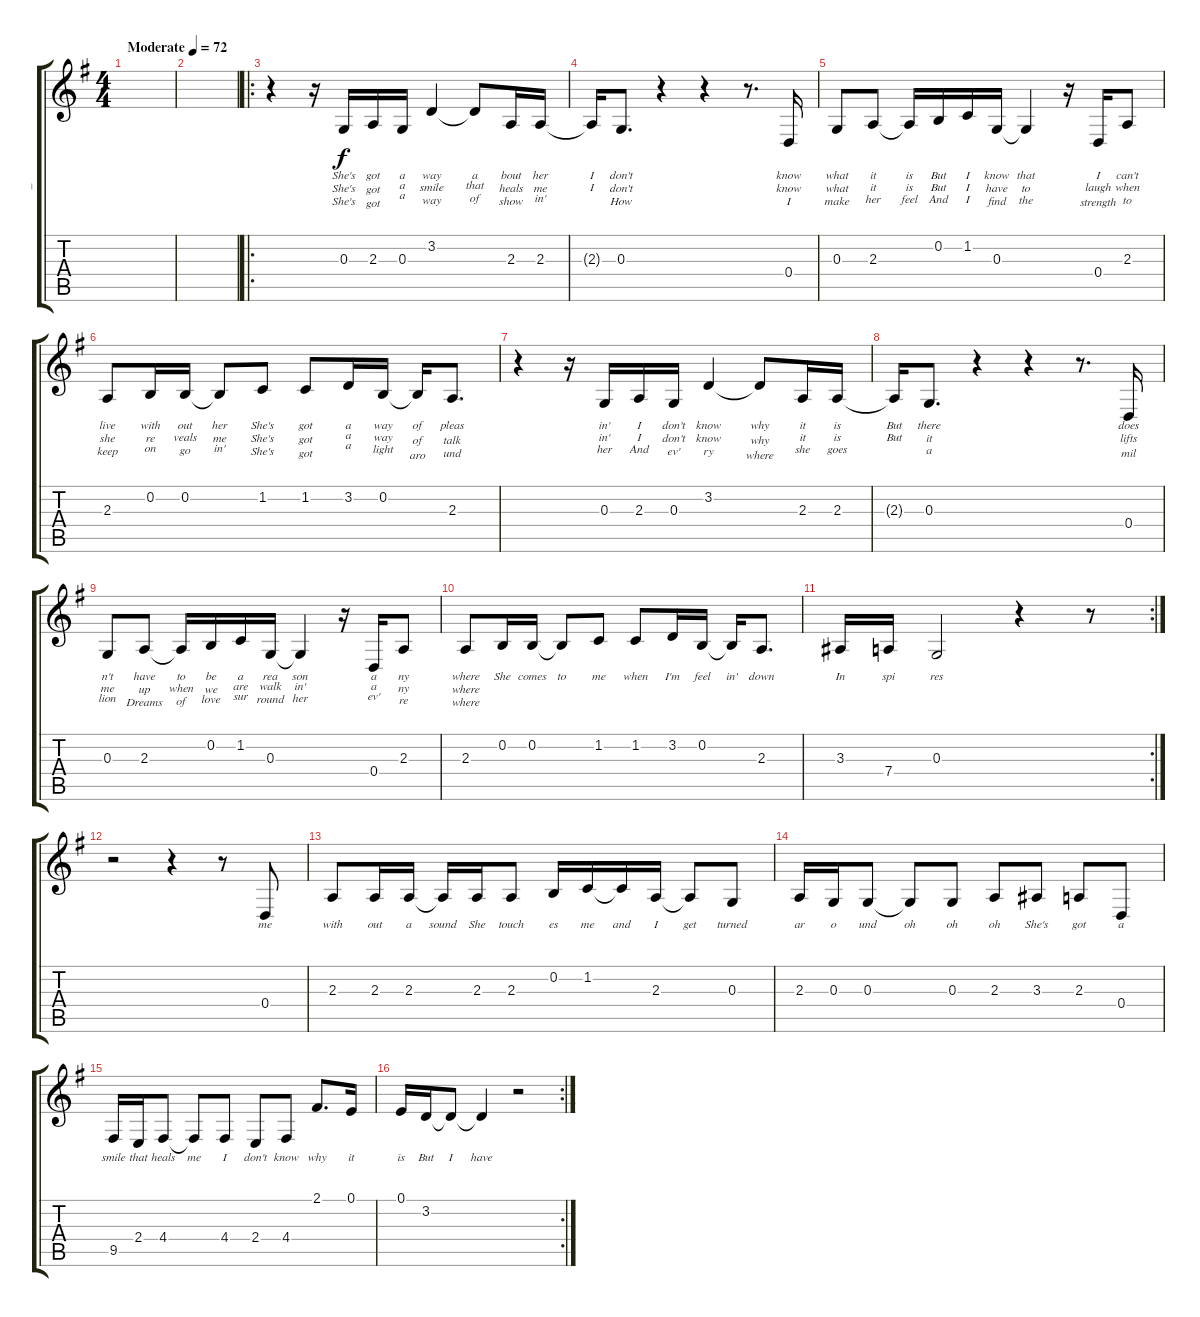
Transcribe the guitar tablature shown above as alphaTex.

\track ("_" "_") {instrument lead1square}
\staff {score tabs}
\tuning (E4 B3 G3 D3 A2 E2) {hide}
\ts (4 4)
\tempo (72 "Moderate")
\clef g2
\ks g
|
|
\ro
r.4 r.16 0.3.16{lyrics (0 "She's") lyrics (1 "She's") lyrics (2 "She's") lyrics (3 "") lyrics (4 "")} 2.3.16{lyrics (0 "got") lyrics (1 "got") lyrics (2 "got") lyrics (3 "") lyrics (4 "")} 0.3.16{lyrics (0 "a") lyrics (1 "a") lyrics (2 "a") lyrics (3 "") lyrics (4 "")} 3.2.4{lyrics (0 "way") lyrics (1 "smile") lyrics (2 "way") lyrics (3 "") lyrics (4 "")} 3.2{t}.8{lyrics (0 "a") lyrics (1 "that") lyrics (2 "of") lyrics (3 "") lyrics (4 "")} 2.3.16{lyrics (0 "bout") lyrics (1 "heals") lyrics (2 "show") lyrics (3 "") lyrics (4 "")} 2.3.16{lyrics (0 "her") lyrics (1 "me") lyrics (2 "in'") lyrics (3 "") lyrics (4 "")} |
2.3{t}.16{lyrics (0 "I") lyrics (1 "I") lyrics (2 "") lyrics (3 "") lyrics (4 "")} 0.3.8{d lyrics (0 "don't") lyrics (1 "don't") lyrics (2 "How") lyrics (3 "") lyrics (4 "")} r.4 r.4 r.8{d} 0.4.16{lyrics (0 "know") lyrics (1 "know") lyrics (2 "I") lyrics (3 "") lyrics (4 "")} |
0.3.8{lyrics (0 "what") lyrics (1 "what") lyrics (2 "make") lyrics (3 "") lyrics (4 "")} 2.3.8{lyrics (0 "it") lyrics (1 "it") lyrics (2 "her") lyrics (3 "") lyrics (4 "")} 2.3{t}.16{lyrics (0 "is") lyrics (1 "is") lyrics (2 "feel") lyrics (3 "") lyrics (4 "")} 0.2.16{lyrics (0 "But") lyrics (1 "But") lyrics (2 "And") lyrics (3 "") lyrics (4 "")} 1.2.16{lyrics (0 "I") lyrics (1 "I") lyrics (2 "I") lyrics (3 "") lyrics (4 "")} 0.3.16{lyrics (0 "know") lyrics (1 "have") lyrics (2 "find") lyrics (3 "") lyrics (4 "")} 0.3{t}.4{lyrics (0 "that") lyrics (1 "to") lyrics (2 "the") lyrics (3 "") lyrics (4 "")} r.16 0.4.16{lyrics (0 "I") lyrics (1 "laugh") lyrics (2 "strength") lyrics (3 "") lyrics (4 "")} 2.3.8{lyrics (0 "can't") lyrics (1 "when") lyrics (2 "to") lyrics (3 "") lyrics (4 "")} |
2.3.8{lyrics (0 "live") lyrics (1 "she") lyrics (2 "keep") lyrics (3 "") lyrics (4 "")} 0.2.16{lyrics (0 "with") lyrics (1 "re") lyrics (2 "on") lyrics (3 "") lyrics (4 "")} 0.2.16{lyrics (0 "out") lyrics (1 "veals") lyrics (2 "go") lyrics (3 "") lyrics (4 "")} 0.2{t}.8{lyrics (0 "her") lyrics (1 "me") lyrics (2 "in'") lyrics (3 "") lyrics (4 "")} 1.2.8{lyrics (0 "She's") lyrics (1 "She's") lyrics (2 "She's") lyrics (3 "") lyrics (4 "")} 1.2.8{lyrics (0 "got") lyrics (1 "got") lyrics (2 "got") lyrics (3 "") lyrics (4 "")} 3.2.16{lyrics (0 "a") lyrics (1 "a") lyrics (2 "a") lyrics (3 "") lyrics (4 "")} 0.2.16{lyrics (0 "way") lyrics (1 "way") lyrics (2 "light") lyrics (3 "") lyrics (4 "")} 0.2{t}.16{lyrics (0 "of") lyrics (1 "of") lyrics (2 "aro") lyrics (3 "") lyrics (4 "")} 2.3.8{d lyrics (0 "pleas") lyrics (1 "talk") lyrics (2 "und") lyrics (3 "") lyrics (4 "")} |
r.4 r.16 0.3.16{lyrics (0 "in'") lyrics (1 "in'") lyrics (2 "her") lyrics (3 "") lyrics (4 "")} 2.3.16{lyrics (0 "I") lyrics (1 "I") lyrics (2 "And") lyrics (3 "") lyrics (4 "")} 0.3.16{lyrics (0 "don't") lyrics (1 "don't") lyrics (2 "ev'") lyrics (3 "") lyrics (4 "")} 3.2.4{lyrics (0 "know") lyrics (1 "know") lyrics (2 "ry") lyrics (3 "") lyrics (4 "")} 3.2{t}.8{lyrics (0 "why") lyrics (1 "why") lyrics (2 "where") lyrics (3 "") lyrics (4 "")} 2.3.16{lyrics (0 "it") lyrics (1 "it") lyrics (2 "she") lyrics (3 "") lyrics (4 "")} 2.3.16{lyrics (0 "is") lyrics (1 "is") lyrics (2 "goes") lyrics (3 "") lyrics (4 "")} |
2.3{t}.16{lyrics (0 "But") lyrics (1 "But") lyrics (2 "") lyrics (3 "") lyrics (4 "")} 0.3.8{d lyrics (0 "there") lyrics (1 "it") lyrics (2 "a") lyrics (3 "") lyrics (4 "")} r.4 r.4 r.8{d} 0.4.16{lyrics (0 "does") lyrics (1 "lifts") lyrics (2 "mil") lyrics (3 "") lyrics (4 "")} |
0.3.8{lyrics (0 "n't") lyrics (1 "me") lyrics (2 "lion") lyrics (3 "") lyrics (4 "")} 2.3.8{lyrics (0 "have") lyrics (1 "up") lyrics (2 "Dreams") lyrics (3 "") lyrics (4 "")} 2.3{t}.16{lyrics (0 "to") lyrics (1 "when") lyrics (2 "of") lyrics (3 "") lyrics (4 "")} 0.2.16{lyrics (0 "be") lyrics (1 "we") lyrics (2 "love") lyrics (3 "") lyrics (4 "")} 1.2.16{lyrics (0 "a") lyrics (1 "are") lyrics (2 "sur") lyrics (3 "") lyrics (4 "")} 0.3.16{lyrics (0 "rea") lyrics (1 "walk") lyrics (2 "round") lyrics (3 "") lyrics (4 "")} 0.3{t}.4{lyrics (0 "son") lyrics (1 "in'") lyrics (2 "her") lyrics (3 "") lyrics (4 "")} r.16 0.4.16{lyrics (0 "a") lyrics (1 "a") lyrics (2 "ev'") lyrics (3 "") lyrics (4 "")} 2.3.8{lyrics (0 "ny") lyrics (1 "ny") lyrics (2 "re") lyrics (3 "") lyrics (4 "")} |
2.3.8{lyrics (0 "where") lyrics (1 "where") lyrics (2 "where") lyrics (3 "") lyrics (4 "")} 0.2.16{lyrics (0 "She") lyrics (1 "") lyrics (2 "") lyrics (3 "") lyrics (4 "")} 0.2.16{lyrics (0 "comes") lyrics (1 "") lyrics (2 "") lyrics (3 "") lyrics (4 "")} 0.2{t}.8{lyrics (0 "to") lyrics (1 "") lyrics (2 "") lyrics (3 "") lyrics (4 "")} 1.2.8{lyrics (0 "me") lyrics (1 "") lyrics (2 "") lyrics (3 "") lyrics (4 "")} 1.2.8{lyrics (0 "when") lyrics (1 "") lyrics (2 "") lyrics (3 "") lyrics (4 "")} 3.2.16{lyrics (0 "I'm") lyrics (1 "") lyrics (2 "") lyrics (3 "") lyrics (4 "")} 0.2.16{lyrics (0 "feel") lyrics (1 "") lyrics (2 "") lyrics (3 "") lyrics (4 "")} 0.2{t}.16{lyrics (0 "in'") lyrics (1 "") lyrics (2 "") lyrics (3 "") lyrics (4 "")} 2.3.8{d lyrics (0 "down") lyrics (1 "") lyrics (2 "") lyrics (3 "") lyrics (4 "")} |
\rc 2
3.3.16{lyrics (0 "In") lyrics (1 "") lyrics (2 "") lyrics (3 "") lyrics (4 "")} 7.4.16{lyrics (0 "spi") lyrics (1 "") lyrics (2 "") lyrics (3 "") lyrics (4 "")} 0.3.2{lyrics (0 "res") lyrics (1 "") lyrics (2 "") lyrics (3 "") lyrics (4 "")} r.4 r.8 |
r.2 r.4 r.8 0.4.8{lyrics (0 "me") lyrics (1 "") lyrics (2 "") lyrics (3 "") lyrics (4 "")} |
2.3.8{lyrics (0 "with") lyrics (1 "") lyrics (2 "") lyrics (3 "") lyrics (4 "")} 2.3.16{lyrics (0 "out") lyrics (1 "") lyrics (2 "") lyrics (3 "") lyrics (4 "")} 2.3.16{lyrics (0 "a") lyrics (1 "") lyrics (2 "") lyrics (3 "") lyrics (4 "")} 2.3{t}.16{lyrics (0 "sound") lyrics (1 "") lyrics (2 "") lyrics (3 "") lyrics (4 "")} 2.3.16{lyrics (0 "She") lyrics (1 "") lyrics (2 "") lyrics (3 "") lyrics (4 "")} 2.3.8{lyrics (0 "touch") lyrics (1 "") lyrics (2 "") lyrics (3 "") lyrics (4 "")} 0.2.16{lyrics (0 "es") lyrics (1 "") lyrics (2 "") lyrics (3 "") lyrics (4 "")} 1.2.16{lyrics (0 "me") lyrics (1 "") lyrics (2 "") lyrics (3 "") lyrics (4 "")} 1.2{t}.16{lyrics (0 "and") lyrics (1 "") lyrics (2 "") lyrics (3 "") lyrics (4 "")} 2.3.16{lyrics (0 "I") lyrics (1 "") lyrics (2 "") lyrics (3 "") lyrics (4 "")} 2.3{t}.8{lyrics (0 "get") lyrics (1 "") lyrics (2 "") lyrics (3 "") lyrics (4 "")} 0.3.8{lyrics (0 "turned") lyrics (1 "") lyrics (2 "") lyrics (3 "") lyrics (4 "")} |
2.3.16{lyrics (0 "ar") lyrics (1 "") lyrics (2 "") lyrics (3 "") lyrics (4 "")} 0.3.16{lyrics (0 "o") lyrics (1 "") lyrics (2 "") lyrics (3 "") lyrics (4 "")} 0.3.8{lyrics (0 "und") lyrics (1 "") lyrics (2 "") lyrics (3 "") lyrics (4 "")} 0.3{t}.8{lyrics (0 "oh") lyrics (1 "") lyrics (2 "") lyrics (3 "") lyrics (4 "")} 0.3.8{lyrics (0 "oh") lyrics (1 "") lyrics (2 "") lyrics (3 "") lyrics (4 "")} 2.3.8{lyrics (0 "oh") lyrics (1 "") lyrics (2 "") lyrics (3 "") lyrics (4 "")} 3.3.8{lyrics (0 "She's") lyrics (1 "") lyrics (2 "") lyrics (3 "") lyrics (4 "")} 2.3.8{lyrics (0 "got") lyrics (1 "") lyrics (2 "") lyrics (3 "") lyrics (4 "")} 0.4.8{lyrics (0 "a") lyrics (1 "") lyrics (2 "") lyrics (3 "") lyrics (4 "")} |
9.5.16{lyrics (0 "smile") lyrics (1 "") lyrics (2 "") lyrics (3 "") lyrics (4 "")} 2.4.16{lyrics (0 "that") lyrics (1 "") lyrics (2 "") lyrics (3 "") lyrics (4 "")} 4.4.8{lyrics (0 "heals") lyrics (1 "") lyrics (2 "") lyrics (3 "") lyrics (4 "")} 4.4{t}.8{lyrics (0 "me") lyrics (1 "") lyrics (2 "") lyrics (3 "") lyrics (4 "")} 4.4.8{lyrics (0 "I") lyrics (1 "") lyrics (2 "") lyrics (3 "") lyrics (4 "")} 2.4.8{lyrics (0 "don't") lyrics (1 "") lyrics (2 "") lyrics (3 "") lyrics (4 "")} 4.4.8{lyrics (0 "know") lyrics (1 "") lyrics (2 "") lyrics (3 "") lyrics (4 "")} 2.1.8{d lyrics (0 "why") lyrics (1 "") lyrics (2 "") lyrics (3 "") lyrics (4 "")} 0.1.16{lyrics (0 "it") lyrics (1 "") lyrics (2 "") lyrics (3 "") lyrics (4 "")} |
\rc 2
0.1.16{lyrics (0 "is") lyrics (1 "") lyrics (2 "") lyrics (3 "") lyrics (4 "")} 3.2.16{lyrics (0 "But") lyrics (1 "") lyrics (2 "") lyrics (3 "") lyrics (4 "")} 3.2{t}.8{lyrics (0 "I") lyrics (1 "") lyrics (2 "") lyrics (3 "") lyrics (4 "")} 3.2{t}.4{lyrics (0 "have") lyrics (1 "") lyrics (2 "") lyrics (3 "") lyrics (4 "")} r.2
